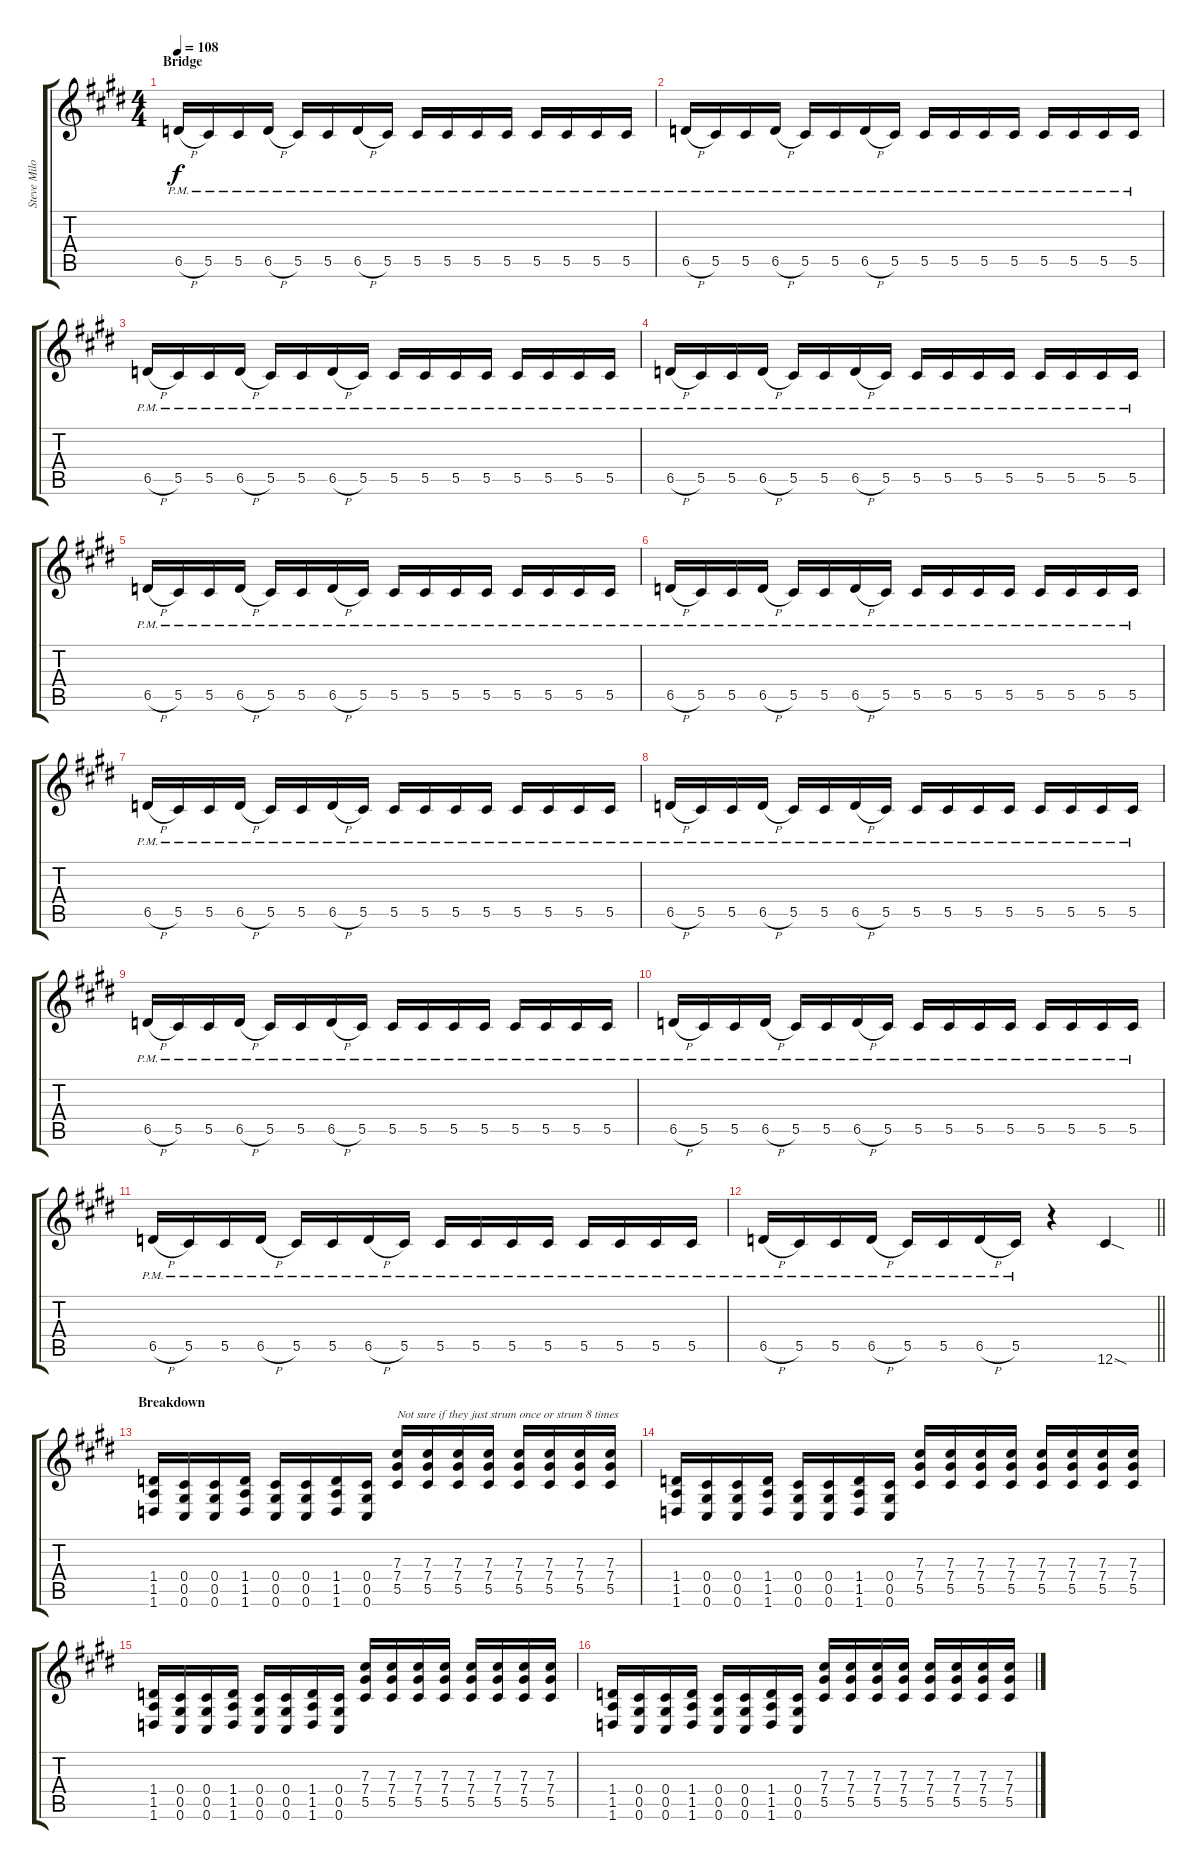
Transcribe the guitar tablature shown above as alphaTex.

\track ("Steve Miloszewski" "Steve Milo") {instrument distortionguitar}
\staff {score tabs}
\tuning (Eb4 Bb3 Gb3 Db3 Ab2 Db2) {hide}
\ts (4 4)
\section ("" "Bridge")
\tempo 108
\clef g2
\ks c#minor
6.5{h pm}.16{dy f} 5.5{pm}.16 5.5{pm}.16 6.5{h pm}.16 5.5{pm}.16 5.5{pm}.16 6.5{h pm}.16 5.5{pm}.16 5.5{pm}.16 5.5{pm}.16 5.5{pm}.16 5.5{pm}.16 5.5{pm}.16 5.5{pm}.16 5.5{pm}.16 5.5{pm}.16 |
6.5{h pm}.16 5.5{pm}.16 5.5{pm}.16 6.5{h pm}.16 5.5{pm}.16 5.5{pm}.16 6.5{h pm}.16 5.5{pm}.16 5.5{pm}.16 5.5{pm}.16 5.5{pm}.16 5.5{pm}.16 5.5{pm}.16 5.5{pm}.16 5.5{pm}.16 5.5{pm}.16 |
6.5{h pm}.16 5.5{pm}.16 5.5{pm}.16 6.5{h pm}.16 5.5{pm}.16 5.5{pm}.16 6.5{h pm}.16 5.5{pm}.16 5.5{pm}.16 5.5{pm}.16 5.5{pm}.16 5.5{pm}.16 5.5{pm}.16 5.5{pm}.16 5.5{pm}.16 5.5{pm}.16 |
6.5{h pm}.16 5.5{pm}.16 5.5{pm}.16 6.5{h pm}.16 5.5{pm}.16 5.5{pm}.16 6.5{h pm}.16 5.5{pm}.16 5.5{pm}.16 5.5{pm}.16 5.5{pm}.16 5.5{pm}.16 5.5{pm}.16 5.5{pm}.16 5.5{pm}.16 5.5{pm}.16 |
6.5{h pm}.16 5.5{pm}.16 5.5{pm}.16 6.5{h pm}.16 5.5{pm}.16 5.5{pm}.16 6.5{h pm}.16 5.5{pm}.16 5.5{pm}.16 5.5{pm}.16 5.5{pm}.16 5.5{pm}.16 5.5{pm}.16 5.5{pm}.16 5.5{pm}.16 5.5{pm}.16 |
6.5{h pm}.16 5.5{pm}.16 5.5{pm}.16 6.5{h pm}.16 5.5{pm}.16 5.5{pm}.16 6.5{h pm}.16 5.5{pm}.16 5.5{pm}.16 5.5{pm}.16 5.5{pm}.16 5.5{pm}.16 5.5{pm}.16 5.5{pm}.16 5.5{pm}.16 5.5{pm}.16 |
6.5{h pm}.16 5.5{pm}.16 5.5{pm}.16 6.5{h pm}.16 5.5{pm}.16 5.5{pm}.16 6.5{h pm}.16 5.5{pm}.16 5.5{pm}.16 5.5{pm}.16 5.5{pm}.16 5.5{pm}.16 5.5{pm}.16 5.5{pm}.16 5.5{pm}.16 5.5{pm}.16 |
6.5{h pm}.16 5.5{pm}.16 5.5{pm}.16 6.5{h pm}.16 5.5{pm}.16 5.5{pm}.16 6.5{h pm}.16 5.5{pm}.16 5.5{pm}.16 5.5{pm}.16 5.5{pm}.16 5.5{pm}.16 5.5{pm}.16 5.5{pm}.16 5.5{pm}.16 5.5{pm}.16 |
6.5{h pm}.16 5.5{pm}.16 5.5{pm}.16 6.5{h pm}.16 5.5{pm}.16 5.5{pm}.16 6.5{h pm}.16 5.5{pm}.16 5.5{pm}.16 5.5{pm}.16 5.5{pm}.16 5.5{pm}.16 5.5{pm}.16 5.5{pm}.16 5.5{pm}.16 5.5{pm}.16 |
6.5{h pm}.16 5.5{pm}.16 5.5{pm}.16 6.5{h pm}.16 5.5{pm}.16 5.5{pm}.16 6.5{h pm}.16 5.5{pm}.16 5.5{pm}.16 5.5{pm}.16 5.5{pm}.16 5.5{pm}.16 5.5{pm}.16 5.5{pm}.16 5.5{pm}.16 5.5{pm}.16 |
6.5{h pm}.16 5.5{pm}.16 5.5{pm}.16 6.5{h pm}.16 5.5{pm}.16 5.5{pm}.16 6.5{h pm}.16 5.5{pm}.16 5.5{pm}.16 5.5{pm}.16 5.5{pm}.16 5.5{pm}.16 5.5{pm}.16 5.5{pm}.16 5.5{pm}.16 5.5{pm}.16 |
\barLineRight lightlight
6.5{h pm}.16 5.5{pm}.16 5.5{pm}.16 6.5{h pm}.16 5.5{pm}.16 5.5{pm}.16 6.5{h pm}.16 5.5{pm}.16 r.4 12.6{sod}.4 |
\section ("" "Breakdown")
(1.4 1.5 1.6).16 (0.4 0.5 0.6).16 (0.4 0.5 0.6).16 (1.4 1.5 1.6).16 (0.4 0.5 0.6).16 (0.4 0.5 0.6).16 (1.4 1.5 1.6).16 (0.4 0.5 0.6).16 (7.3 7.4 5.5).16{txt "Not sure if they just strum once or strum 8 times"} (7.3 7.4 5.5).16 (7.3 7.4 5.5).16 (7.3 7.4 5.5).16 (7.3 7.4 5.5).16 (7.3 7.4 5.5).16 (7.3 7.4 5.5).16 (7.3 7.4 5.5).16 |
(1.4 1.5 1.6).16 (0.4 0.5 0.6).16 (0.4 0.5 0.6).16 (1.4 1.5 1.6).16 (0.4 0.5 0.6).16 (0.4 0.5 0.6).16 (1.4 1.5 1.6).16 (0.4 0.5 0.6).16 (7.3 7.4 5.5).16 (7.3 7.4 5.5).16 (7.3 7.4 5.5).16 (7.3 7.4 5.5).16 (7.3 7.4 5.5).16 (7.3 7.4 5.5).16 (7.3 7.4 5.5).16 (7.3 7.4 5.5).16 |
(1.4 1.5 1.6).16 (0.4 0.5 0.6).16 (0.4 0.5 0.6).16 (1.4 1.5 1.6).16 (0.4 0.5 0.6).16 (0.4 0.5 0.6).16 (1.4 1.5 1.6).16 (0.4 0.5 0.6).16 (7.3 7.4 5.5).16 (7.3 7.4 5.5).16 (7.3 7.4 5.5).16 (7.3 7.4 5.5).16 (7.3 7.4 5.5).16 (7.3 7.4 5.5).16 (7.3 7.4 5.5).16 (7.3 7.4 5.5).16 |
(1.4 1.5 1.6).16 (0.4 0.5 0.6).16 (0.4 0.5 0.6).16 (1.4 1.5 1.6).16 (0.4 0.5 0.6).16 (0.4 0.5 0.6).16 (1.4 1.5 1.6).16 (0.4 0.5 0.6).16 (7.3 7.4 5.5).16 (7.3 7.4 5.5).16 (7.3 7.4 5.5).16 (7.3 7.4 5.5).16 (7.3 7.4 5.5).16 (7.3 7.4 5.5).16 (7.3 7.4 5.5).16 (7.3 7.4 5.5).16
